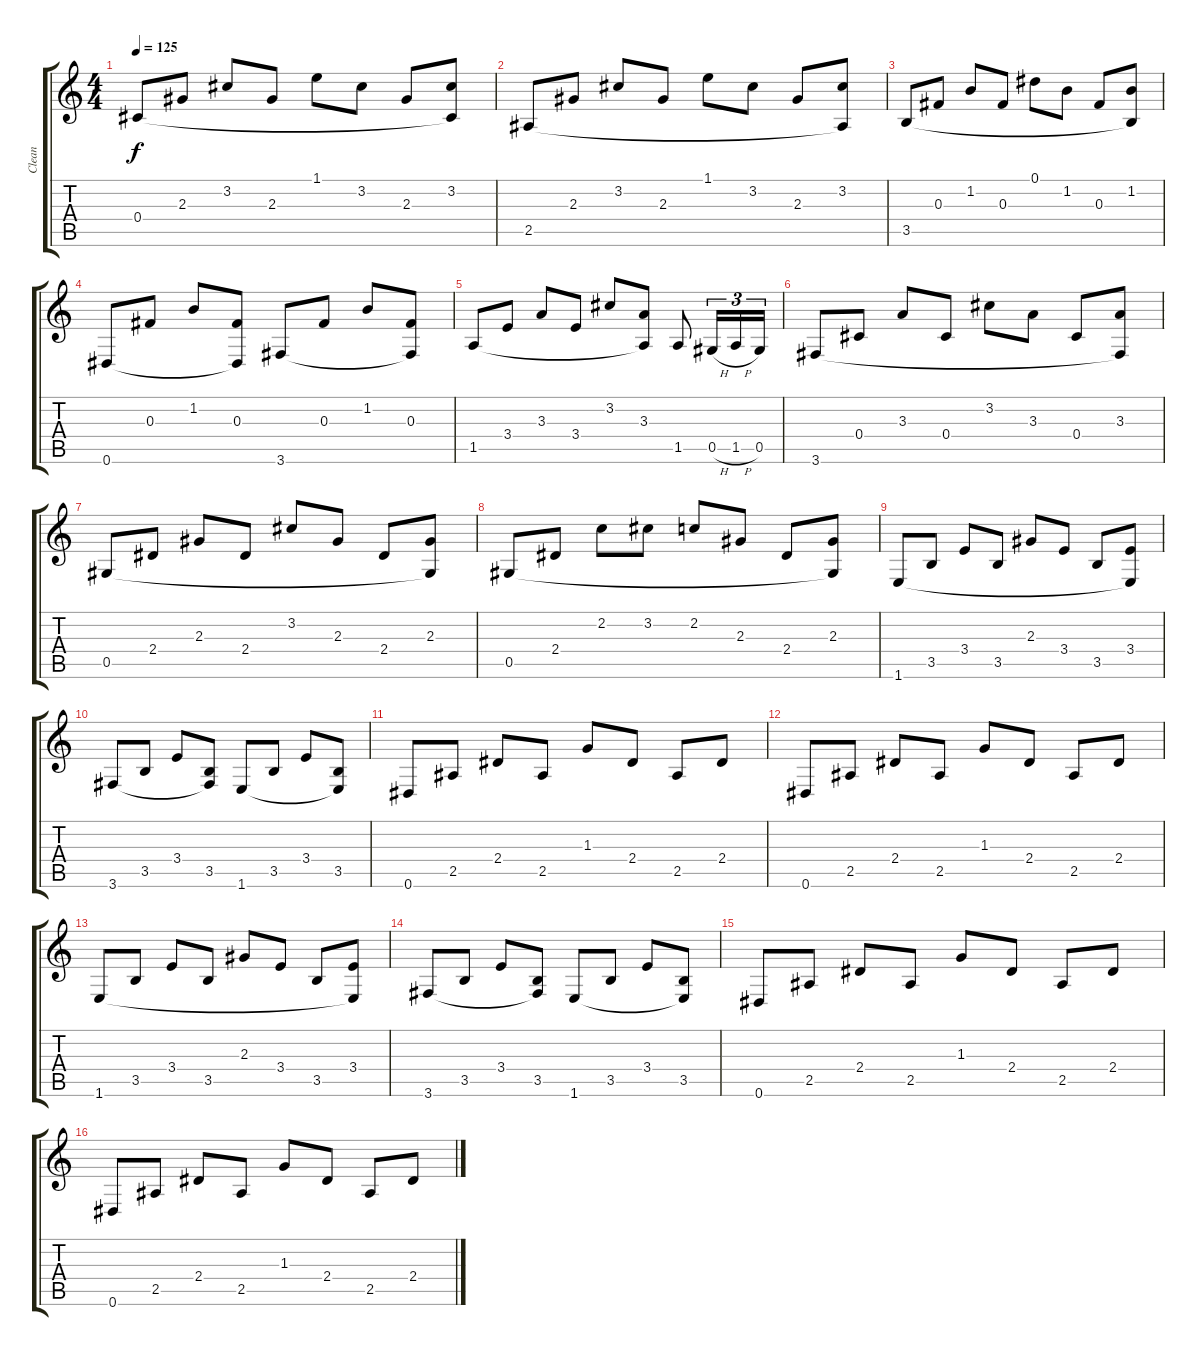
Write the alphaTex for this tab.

\track ("Clean" "Clean") {instrument electricguitarclean}
\staff {score tabs}
\tuning (Eb4 Bb3 Gb3 Db3 Ab2 Eb2) {hide}
\ts (4 4)
\tempo 125
\clef g2
\ks c
0.4.8{dy f} 2.3.8 3.2.8 2.3.8 1.1.8 3.2.8 2.3.8 (3.2 0.4{t}).8 |
2.5.8 2.3.8 3.2.8 2.3.8 1.1.8 3.2.8 2.3.8 (3.2 2.5{t}).8 |
3.5.8 0.3.8 1.2.8 0.3.8 0.1.8 1.2.8 0.3.8 (1.2 3.5{t}).8 |
0.6.8 0.3.8 1.2.8 (0.3 0.6{t}).8 3.6.8 0.3.8 1.2.8 (0.3 3.6{t}).8 |
1.5.8 3.4.8 3.3.8 3.4.8 3.2.8 (3.3 1.5{t}).8 1.5.8 0.5{h}.16{tu (3 2)} 1.5{h}.16{tu (3 2)} 0.5.16{tu (3 2)} |
3.6.8 0.4.8 3.3.8 0.4.8 3.2.8 3.3.8 0.4.8 (3.3 3.6{t}).8 |
0.5.8 2.4.8 2.3.8 2.4.8 3.2.8 2.3.8 2.4.8 (2.3 0.5{t}).8 |
0.5.8 2.4.8 2.2.8 3.2.8 2.2.8 2.3.8 2.4.8 (2.3 0.5{t}).8 |
1.6.8 3.5.8 3.4.8 3.5.8 2.3.8 3.4.8 3.5.8 (3.4 1.6{t}).8 |
3.6.8 3.5.8 3.4.8 (3.5 3.6{t}).8 1.6.8 3.5.8 3.4.8 (3.5 1.6{t}).8 |
0.6.8 2.5.8 2.4.8 2.5.8 1.3.8 2.4.8 2.5.8 2.4.8 |
0.6.8 2.5.8 2.4.8 2.5.8 1.3.8 2.4.8 2.5.8 2.4.8 |
1.6.8 3.5.8 3.4.8 3.5.8 2.3.8 3.4.8 3.5.8 (3.4 1.6{t}).8 |
3.6.8 3.5.8 3.4.8 (3.5 3.6{t}).8 1.6.8 3.5.8 3.4.8 (3.5 1.6{t}).8 |
0.6.8 2.5.8 2.4.8 2.5.8 1.3.8 2.4.8 2.5.8 2.4.8 |
0.6.8 2.5.8 2.4.8 2.5.8 1.3.8 2.4.8 2.5.8 2.4.8
